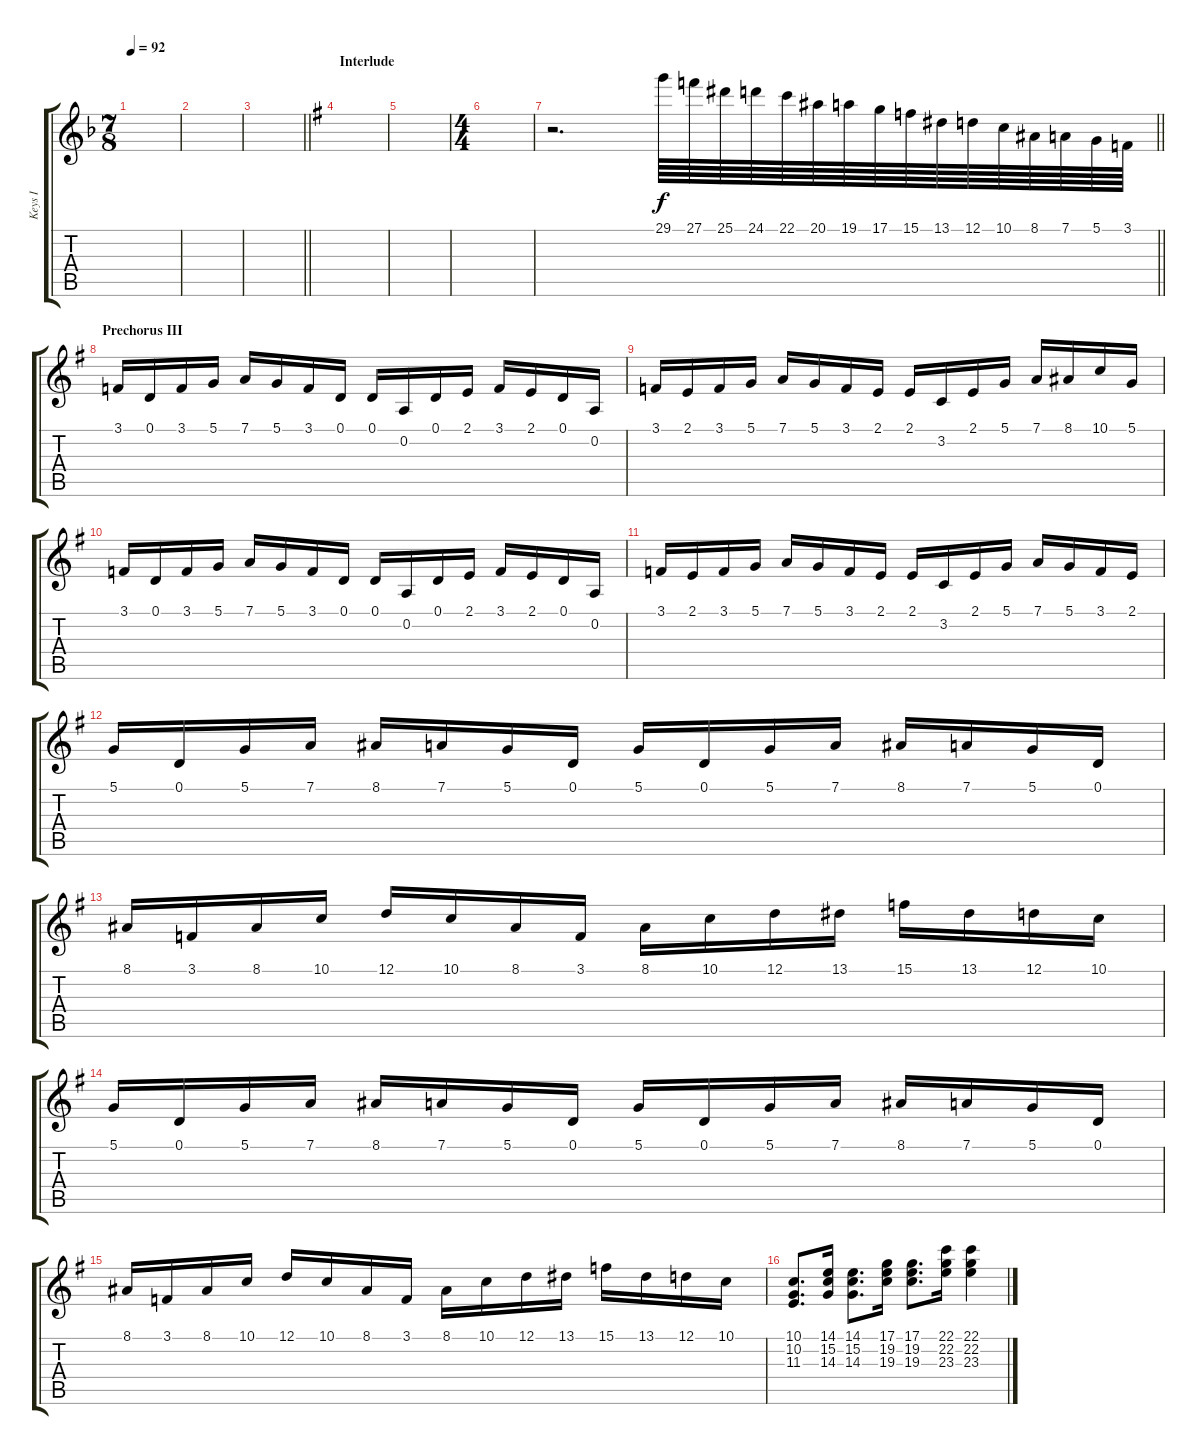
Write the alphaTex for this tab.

\track ("Keys I" "Keys I") {instrument acousticgrandpiano}
\staff {score tabs}
\tuning (D4 A3 F3 C3 G2 D2) {hide}
\ts (7 8)
\tempo 92
\clef g2
\ks dminor
|
|
\barLineRight lightlight
|
\section ("" "Interlude")
\ks eminor
|
|
\ts (4 4)
|
\barLineRight lightlight
r.2{d} 29.1.64 27.1.64 25.1.64 24.1.64 22.1.64 20.1.64 19.1.64 17.1.64 15.1.64 13.1.64 12.1.64 10.1.64 8.1.64 7.1.64 5.1.64 3.1.64 |
\section ("" "Prechorus III")
3.1.16 0.1.16 3.1.16 5.1.16 7.1.16 5.1.16 3.1.16 0.1.16 0.1.16 0.2.16 0.1.16 2.1.16 3.1.16 2.1.16 0.1.16 0.2.16 |
3.1.16 2.1.16 3.1.16 5.1.16 7.1.16 5.1.16 3.1.16 2.1.16 2.1.16 3.2.16 2.1.16 5.1.16 7.1.16 8.1.16 10.1.16 5.1.16 |
3.1.16 0.1.16 3.1.16 5.1.16 7.1.16 5.1.16 3.1.16 0.1.16 0.1.16 0.2.16 0.1.16 2.1.16 3.1.16 2.1.16 0.1.16 0.2.16 |
3.1.16 2.1.16 3.1.16 5.1.16 7.1.16 5.1.16 3.1.16 2.1.16 2.1.16 3.2.16 2.1.16 5.1.16 7.1.16 5.1.16 3.1.16 2.1.16 |
5.1.16 0.1.16 5.1.16 7.1.16 8.1.16 7.1.16 5.1.16 0.1.16 5.1.16 0.1.16 5.1.16 7.1.16 8.1.16 7.1.16 5.1.16 0.1.16 |
8.1.16 3.1.16 8.1.16 10.1.16 12.1.16 10.1.16 8.1.16 3.1.16 8.1.16 10.1.16 12.1.16 13.1.16 15.1.16 13.1.16 12.1.16 10.1.16 |
5.1.16 0.1.16 5.1.16 7.1.16 8.1.16 7.1.16 5.1.16 0.1.16 5.1.16 0.1.16 5.1.16 7.1.16 8.1.16 7.1.16 5.1.16 0.1.16 |
8.1.16 3.1.16 8.1.16 10.1.16 12.1.16 10.1.16 8.1.16 3.1.16 8.1.16 10.1.16 12.1.16 13.1.16 15.1.16 13.1.16 12.1.16 10.1.16 |
(10.1 10.2 11.3).8{d} (14.1 15.2 14.3).16 (14.1 15.2 14.3).8{d} (17.1 19.2 19.3).16 (17.1 19.2 19.3).8{d} (22.1 22.2 23.3).16 (22.1 22.2 23.3).4
